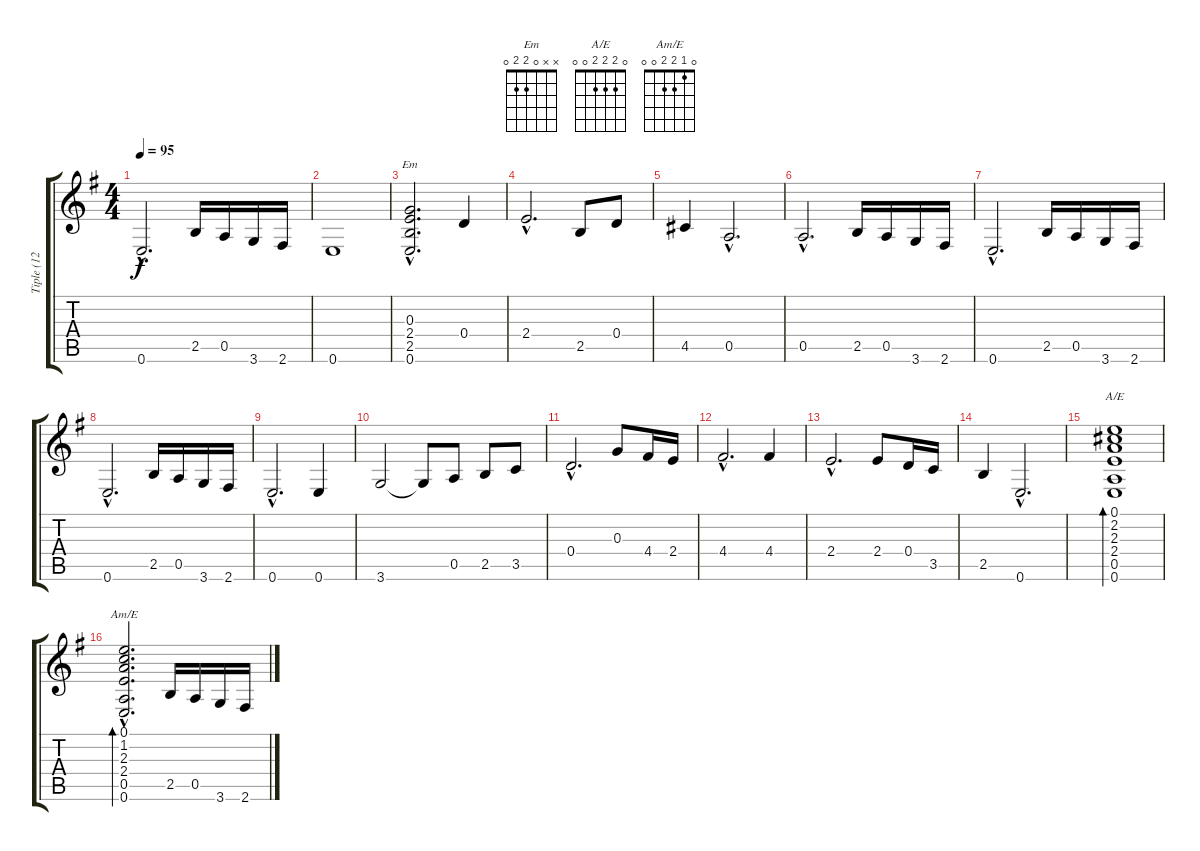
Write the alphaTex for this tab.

\track ("Tiple (12 string guitar)" "Tiple (12 ") {instrument acousticguitarsteel}
\staff {score tabs}
\tuning (E4 B3 G3 D3 A2 E2) {hide}
\chord ("Em" x x 0 2 2 0)
\chord ("A/E" 0 2 2 2 0 0)
\chord ("Am/E" 0 1 2 2 0 0)
\ts (4 4)
\tempo 95
\clef g2
\ks g
0.6{hac}.2{d dy f} 2.5.16 0.5.16 3.6.16 2.6.16 |
0.6.1 |
(0.3{hac} 2.4{hac} 2.5{hac} 0.6{hac}).2{d ch "Em"} 0.4.4 |
2.4{hac}.2{d} 2.5.8 0.4.8 |
4.5.4 0.5{hac}.2{d} |
0.5{hac}.2{d} 2.5.16 0.5.16 3.6.16 2.6.16 |
0.6{hac}.2{d} 2.5.16 0.5.16 3.6.16 2.6.16 |
0.6{hac}.2{d} 2.5.16 0.5.16 3.6.16 2.6.16 |
0.6{hac}.2{d} 0.6.4 |
3.6.2 3.6{t}.8 0.5.8 2.5.8 3.5.8 |
0.4{hac}.2{d} 0.3.8 4.4.16 2.4.16 |
4.4{hac}.2{d} 4.4.4 |
2.4{hac}.2{d} 2.4.8 0.4.16 3.5.16 |
2.5.4 0.6{hac}.2{d} |
(0.1 2.2 2.3 2.4 0.5 0.6).1{bd 120 ch "A/E"} |
(0.1{hac} 1.2{hac} 2.3{hac} 2.4{hac} 0.5{hac} 0.6{hac}).2{d bd 240 ch "Am/E"} 2.5.16 0.5.16 3.6.16 2.6.16
